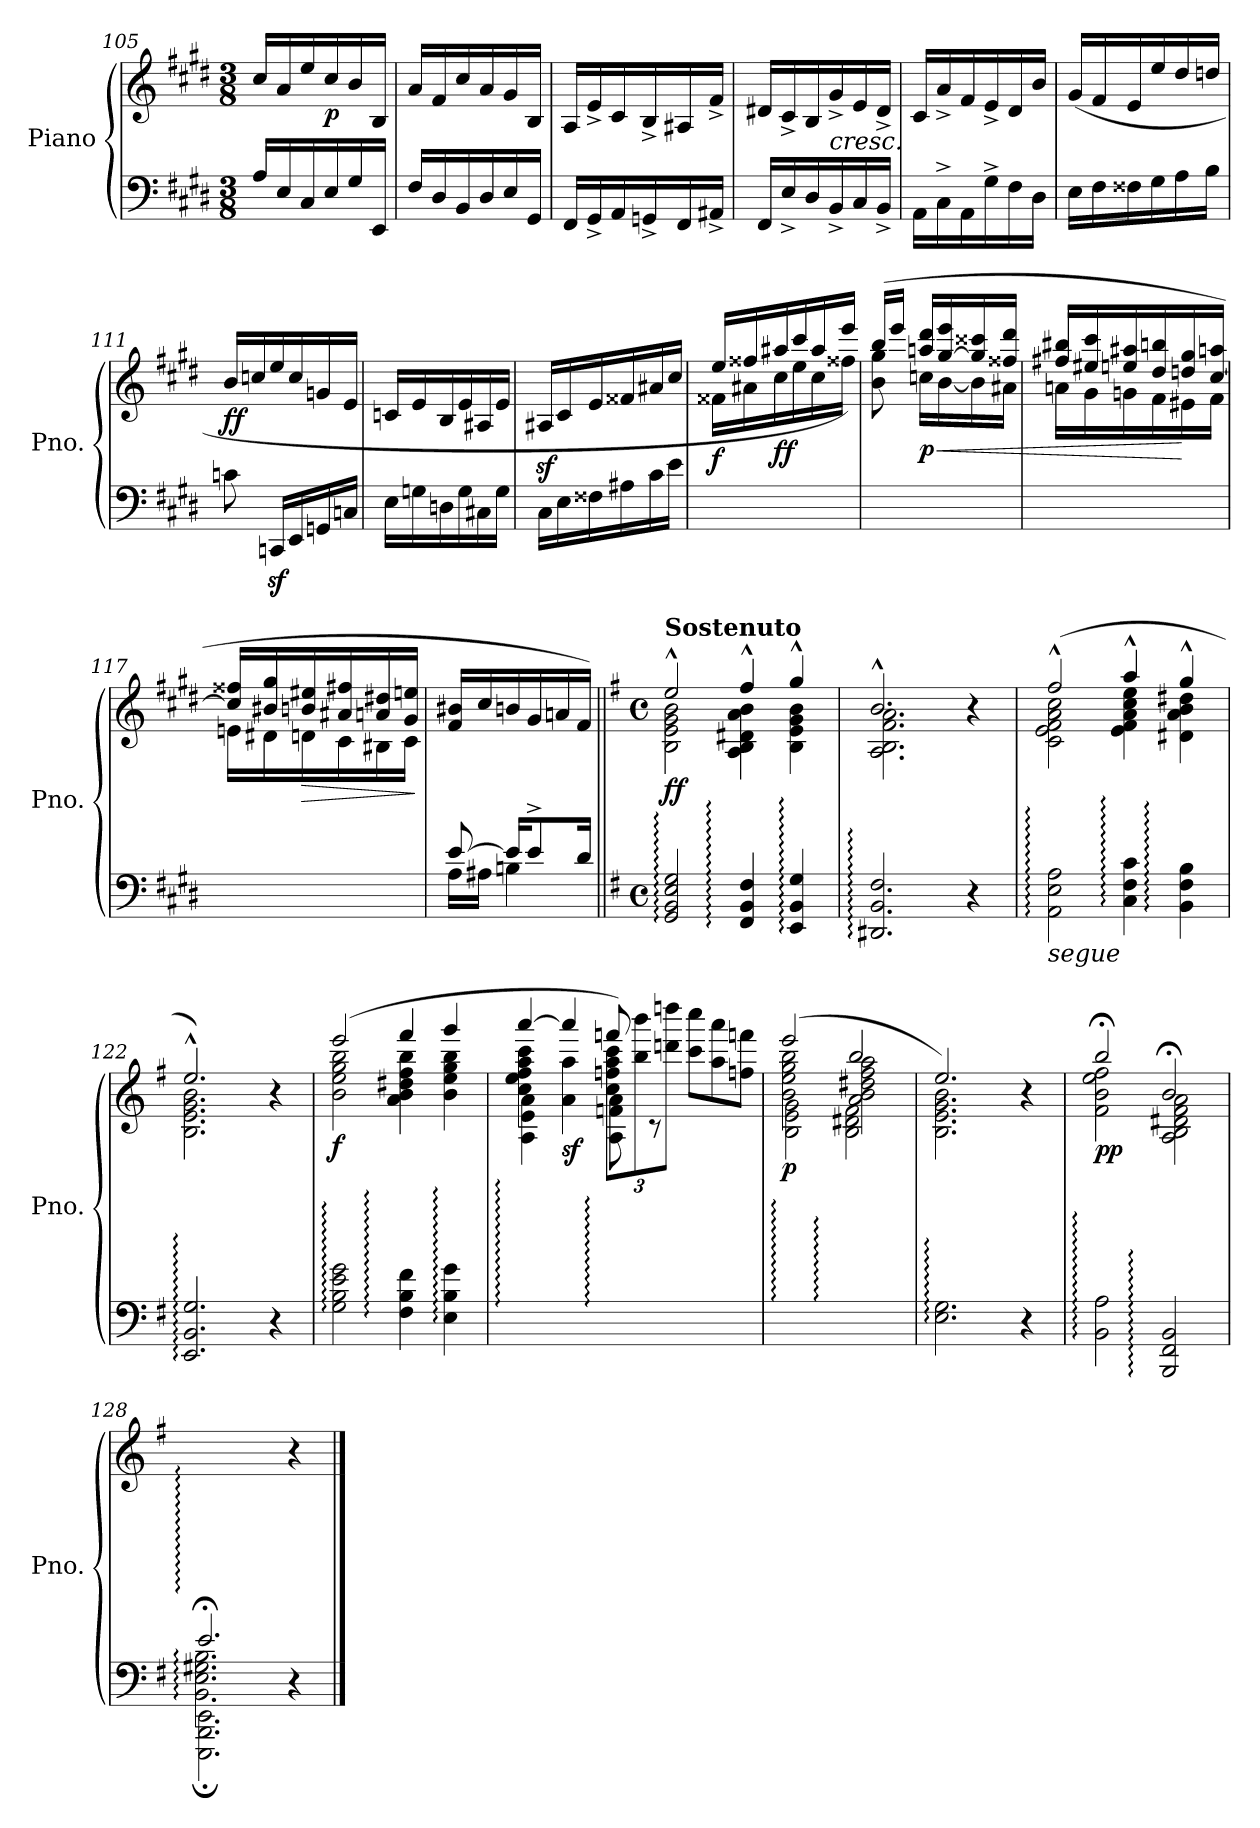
**kern	**kern	**dynam
*part1	*part1	*part1
*staff2	*staff1	*staff1/2
*I"Piano	*	*
*I'Pno.	*	*
!!LO:PB:g=z
*clefF4	*clefG2	*
*k[f#c#g#d#]	*k[f#c#g#d#]	*
*M3/8	*M3/8	*
=105	=105	=105
16A/LL	16cc#/LL	.
16E/	16a/	.
16C#/	16ee/	.
!	!	!LO:DY:b
16E/	16cc#/	p
16G#/	16b/	.
16EE/JJ	16B/JJ	.
=106	=106	=106
16F#/LL	16a/LL	.
16D#/	16f#/	.
16BB/	16cc#/	.
16D#/	16a/	.
16E/	16g#/	.
16GG#/JJ	16B/JJ	.
=107	=107	=107
16FF#/LL	16A/LL	.
16GG#^/	16e^/	.
16AA/	16c#/	.
16GGn^/	16B^/	.
16FF#/	16A#X/	.
16AA#X^/JJ	16f#^/JJ	.
=108	=108	=108
16FF#/LL	16d#X/LL	.
16E^/	16c#^/	.
16D#/	16B/	.
!	!LO:TX:b:i:t=cresc.	!
16BB^/	16g#^/	.
16C#/	16e/	.
16BB^/JJ	16d#^/JJ	.
=109	=109	=109
16AA\LL	16c#/LL	.
16C#^\	16a^/	.
16AA\	16f#/	.
16G#^\	16e^/	.
16F#\	16d#/	.
16D#\JJ	16b/JJ	.
=110	=110	=110
16E\LL	(>16g#/LL	.
16F#\	16f#/	.
16F##X\	16e/	.
16G#\	16ee/	.
16A\	16dd#/	.
16B\JJ	16ddn/JJ	.
=111	=111	=111
!	!	!LO:DY:b
8cn\	16b/LL	ff
.	16ccn/	.
16CCnz</LL	16ee/	.
16EE/	16cc/	.
16GGn/	16gn/	.
16Cn/JJ	16e/JJ	.
!!LO:LB:g=z
=112	=112	=112
16E\LL	16cn/LL	.
16Gn\	16e/	.
16Dn\	16B/	.
16G\	16e/	.
16C#X\	16A#X/	.
16G\JJ	16e/JJ	.
=113	=113	=113
16C#\LL	16A#Xz</LL	.
16E\	16c#/	.
16F##X\	16e/	.
16A#X\	16f##X/	.
16c#\	16a#X/	.
16e\JJ	16cc#/JJ	.
=114	=114	=114
*	*^	*
!	!	!	!LO:DY:b
4.ryy	16ee/LL	16f##X\LL	f
.	16ff##X/	16a#X\	.
!	!	!	!LO:DY:b
.	16aa#X/	16cc#\	ff
.	16ccc#/	16ee\	.
.	16aa#/	16cc#\	.
.	16eee/JJ)	16ff##X\JJ	.
=115	=115	=115	=115
4.ryy	(>16bb/LL	8b\ 8gg#\	.
.	16eee/JJ	.	.
!	!	!	!LO:HP:b
!	!	!	!LO:DY:n=1:b
.	16aan/ 16ddd#/LL	16ccn\LL	< p
.	[16gg#/ 16eee/	[16b\	.
.	16gg#/] 16ccc##X/	16b\]	.
.	16ff##X/ 16ddd#/JJ	16a#X\JJ	.
=116	=116	=116	=116
4.ryy	16ff#X/ 16bb#X/LL	16an\LL	.
.	16ee#X/ 16ccc#/	16g#\	.
.	16een/ 16aa#X/	16gn\	.
.	16dd#/ 16bbn/	16f#\	.
.	16ddn/ 16gg#/	16e#X\	[
.	[16cc#/ 16aan/JJ	16f#\JJ	.
!!LO:LB:g=z	!!
=117	=117	=117	=117
4.ryy	16cc#/] 16ff##X/LL	16en\LL	.
.	16b#X/ 16gg#/	16d#X\	.
!	!	!	!LO:HP:b
.	16bn/ 16ee#X/	16dn\	>
.	16a#X/ 16ff#X/	16c#\	.
.	16an/ 16dd#X/	16B#X\	.
.	16g#/ 16een/JJ	16c#\JJ	.
*	*v	*v	*
.	.	]
=118	=118	=118
*^	*	*
[8e/	16A\LL	16f#/ 16b#X/LL	.
.	16A#X\JJ	16cc#/	.
16e/KL]	4Bn\	16bn/	.
8e^/	.	16g#/	.
.	.	16an/	.
16d#/Jk	.	16f#/JJ)	.
=119||	=119||	=119||	=119||
*k[f#]	*	*k[f#]	*
*M4/4	*	*M4/4	*
*met(c)	*	*met(c)	*
*	*	*^	*
!	!	!LO:TX:a:B:t=Sostenuto	!	!
!	!	!	!	!LO:DY:b
2GG/ 2BB/ 2E/ 2G/	2GG!yy: 2BB!yy: 2E!yy: 2G!yy: 2B!yy: 2e!yy: 2g!yy: 2b!yy: 2ee!yy:	2ee:^^/	2B\ 2e\ 2g\ 2b\	ff
4FF#/ 4BB/ 4F#/	4FF#!yy: 4BB!yy: 4F#!yy: 4A!yy: 4B!yy: 4d#X!yy: 4a!yy: 4b!yy: 4ff#!yy:	4ff#^^/	4A\: 4B\: 4d#X\: 4a\: 4b\:	.
4EE/ 4BB/ 4G/	4EE!yy: 4BB!yy: 4G!yy: 4B!yy: 4e!yy: 4g!yy: 4b!yy: 4ee!yy: 4gg!yy:	4gg:^^/	4B\ 4e\ 4g\ 4b\	.
=120	=120	=120	=120	=120
2.DD#X/ 2.BB/ 2.F#/	2.DD#!yy: 2.BB!yy: 2.F#!yy: 2.A!yy: 2.B!yy: 2.f#!yy: 2.a!yy: 2.b!yy:	2.b:^^/	2.A\ 2.B\ 2.f#\ 2.a\	.
4r	4ryy	4r	4ryy	.
!!LO:LB:g=z	!!
=121	=121	=121	=121	=121
!LO:TX:b:i:t=segue	!	!	!	!
2AA\ 2E\ 2A\	2AA!yy: 2E!yy: 2A!yy: 2c!yy: 2e!yy: 2f#!yy: 2a!yy: 2cc!yy: 2ff#!yy:	(>2ff#:^^/	2c\ 2e\ 2f#\ 2a\ 2cc\	.
4C\ 4F#\ 4c\	4C!yy: 4F#!yy: 4c!yy: 4e!yy: 4f#!yy: 4a!yy: 4cc!yy: 4ee!yy: 4aa!yy:	4aa^^/	4e\: 4f#\: 4a\: 4cc\: 4ee\:	.
4BB\ 4F#\ 4B\	4BB!yy: 4F#!yy: 4B!yy: 4d#X!yy: 4a!yy: 4b!yy: 4dd#X!yy: 4gg!yy:	4gg^^/	4d#X\: 4a\: 4b\: 4dd#X\:	.
=122	=122	=122	=122	=122
2.EE/ 2.BB/ 2.G/	2.EE!yy: 2.BB!yy: 2.G!yy: 2.B!yy: 2.e!yy: 2.g!yy: 2.b!yy: 2.ee!yy:	2.ee:^^/)	2.B\ 2.e\ 2.g\ 2.b\	.
4r	4ryy	4r	4ryy	.
!!LO:PB:g=z	!!
=123	=123	=123	=123	=123
!	!	!	!	!LO:DY:b
2G\ 2B\ 2e\ 2g\	2G!yy: 2B!yy: 2e!yy: 2g!yy: 2b!yy: 2ee!yy: 2gg!yy: 2bb!yy: 2eee!yy:	(>2eee:/	2b\ 2ee\ 2gg\ 2bb\	f
4F#\ 4B\ 4f#\	4F#!yy: 4B!yy: 4f#!yy: 4a!yy: 4b!yy: 4dd#X!yy: 4ff#!yy: 4bb!yy: 4fff#!yy:	4fff#/	4a\: 4b\: 4dd#X\: 4ff#\: 4bb\:	.
4E\ 4B\ 4g\	4E!yy: 4B!yy: 4g!yy: 4b!yy: 4ee!yy: 4gg!yy: 4bb!yy: 4ggg!yy:	4ggg:/	4b\ 4ee\ 4gg\ 4bb\	.
*v	*v	*	*	*
=124	=124	=124	=124
*	*	*^	*
4A!yy: 4e!yy: 4a!yy: 4cc!yy: 4ee!yy: 4ff#!yy: 4aa!yy: 4ccc!yy: 4aaa!yy:	[4aaa:/	4cc\ 4ee\ 4ff#\ 4aa\ 4ccc\	4A\ 4e\ 4a\	.
!	!	!	!	!LO:DY:b
4ryy	4aaa/]	4a\ 4aa\	4ryy	sf
*Xtuplet	*	*Xbrackettup	*	*
12A!yy: 12fn!yy: 12a!yy: 12cc!yy: 12ffn!yy: 12aa!yy: 12ccc!yy: 12fffn!yy:	8fffn/)	12cc\ 12ffn\ 12aa\ 12ccc\L	8A\: 8fn\: 8a\:	.
12ryy	.	12bb\ 12bbb\	.	.
.	8ryy	.	8rc	.
12ryy	.	12dddn\ 12ddddn\J	.	.
*	*	*Xtuplet	*	*
4ryy	4ryy	12ccc\ 12cccc\L	4ryy	.
.	.	12aa\ 12aaa\	.	.
.	.	12ffn\ 12fffn\J	.	.
=125	=125	=125	=125	=125
!	!	!	!	!LO:DY:b
2B!yy: 2e!yy: 2g!yy: 2b!yy: 2ee!yy: 2gg!yy: 2bb!yy: 2eee!yy:	(>2eee:/	2b\ 2ee\ 2gg\ 2bb\	2B\ 2e\ 2g\	p
2B!yy: 2d#X!yy: 2f#!yy: 2a!yy: 2b!yy: 2dd#X!yy: 2ff#!yy: 2aa!yy: 2bb!yy:	2bb:/	2a\ 2b\ 2dd#X\ 2ff#\ 2aa\	2B\ 2d#X\ 2f#\	.
*	*	*v	*v	*
=126	=126	=126	=126
*^	*	*	*
2.E\ 2.G\	2.E!yy: 2.G!yy: 2.B!yy: 2.e!yy: 2.g!yy: 2.b!yy: 2.ee!yy:	2.ee:/)	2.B\ 2.e\ 2.g\ 2.b\	.
4r	4ryy	4r	4ryy	.
=127	=127	=127	=127	=127
!	!	!	!	!LO:DY:b
2BB\ 2A\	2BB!yy: 2A!yy: 2f#!yy: 2b!yy: 2ee!yy: 2ff#!yy: 2bb!yy:	(>2bb;<:/	2f#\ 2b\ 2ee\ 2ff#\	pp
2BBB/ 2FF#/ 2BB/	2BBB!yy: 2FF#!yy: 2BB!yy: 2A!yy: 2B!yy: 2d#X!yy: 2f#!yy: 2a!yy: 2b!yy:	2b;</	2A\: 2B\: 2d#X\: 2f#\: 2a\:	.
*	*	*v	*v	*
!!LO:LB:g=z
=128	=128	=128	=128
*	*^	*	*
2.e;</)	2.EEE\; 2.BBB\; 2.EE\;	2.BB\: 2.E\: 2.G#X\: 2.B\:	2.EEE!yy: 2.BBB!yy: 2.EE!yy: 2.BB!yy: 2.E!yy: 2.G#X!yy: 2.B!yy: 2.e!yy:	.
4r	4ryy	4ryy	4r	.
*v	*v	*v	*	*
==	==	==
*-	*-	*-
